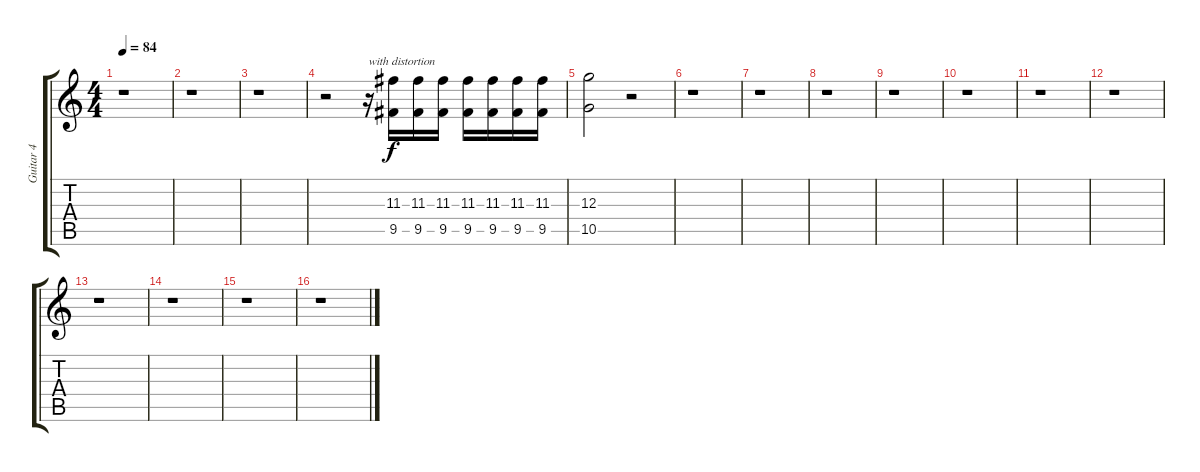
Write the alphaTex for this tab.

\track ("Guitar 4" "Guitar 4") {instrument distortionguitar}
\staff {score tabs}
\tuning (E4 B3 G3 D3 A2 E2) {hide}
\ts (4 4)
\tempo 84
\clef g2
\ks c
r.1{dy f} |
r.1 |
r.1 |
r.2 r.16{txt "with distortion"} (11.3 9.5).16 (11.3 9.5).16 (11.3 9.5).16 (11.3 9.5).16 (11.3 9.5).16 (11.3 9.5).16 (11.3 9.5).16 |
(12.3 10.5).2 r.2 |
r.1 |
r.1 |
r.1 |
r.1 |
r.1 |
r.1 |
r.1 |
r.1 |
r.1 |
r.1 |
r.1
